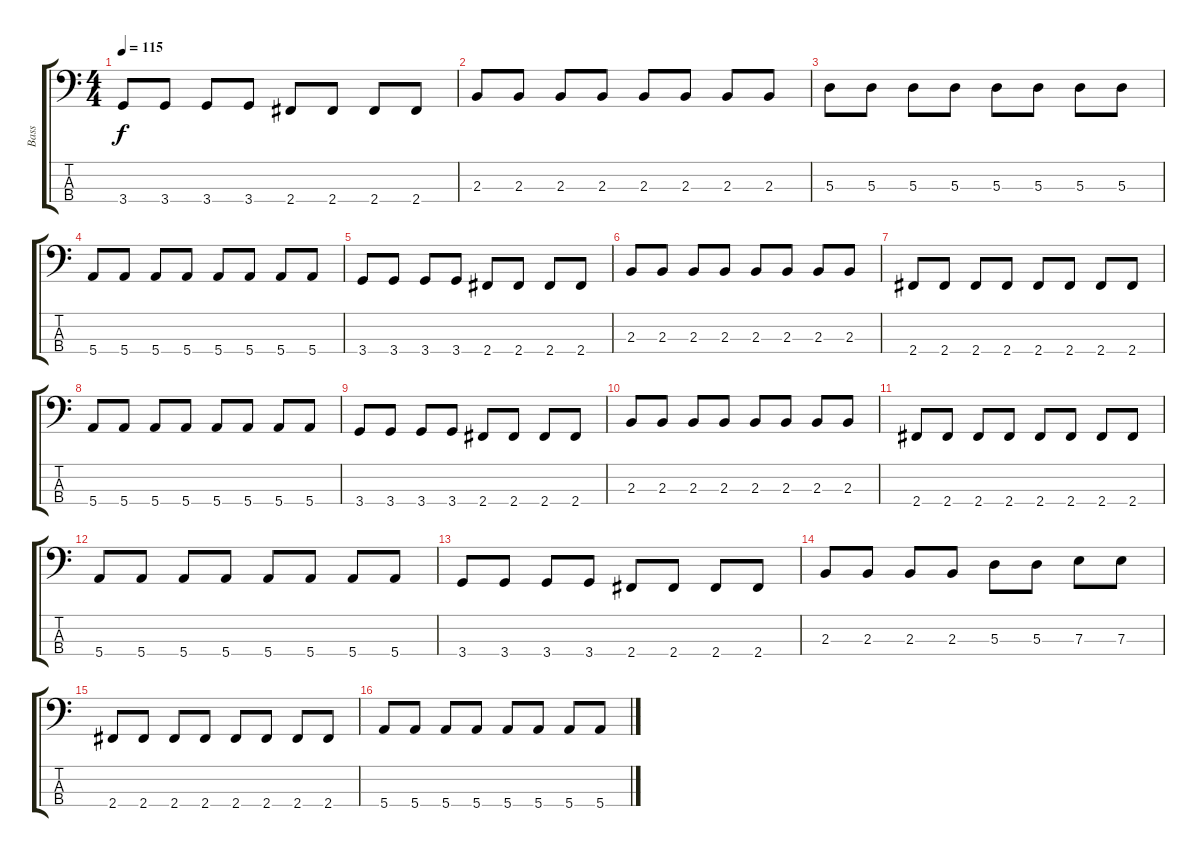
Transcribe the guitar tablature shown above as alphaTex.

\track ("Bass" "Bass") {instrument electricbasspick}
\staff {score tabs}
\tuning (G2 D2 A1 E1) {hide}
\ts (4 4)
\tempo 115
\clef f4
\ks c
3.4.8{dy f} 3.4.8 3.4.8 3.4.8 2.4.8 2.4.8 2.4.8 2.4.8 |
2.3.8 2.3.8 2.3.8 2.3.8 2.3.8 2.3.8 2.3.8 2.3.8 |
5.3.8 5.3.8 5.3.8 5.3.8 5.3.8 5.3.8 5.3.8 5.3.8 |
5.4.8 5.4.8 5.4.8 5.4.8 5.4.8 5.4.8 5.4.8 5.4.8 |
3.4.8 3.4.8 3.4.8 3.4.8 2.4.8 2.4.8 2.4.8 2.4.8 |
2.3.8 2.3.8 2.3.8 2.3.8 2.3.8 2.3.8 2.3.8 2.3.8 |
2.4.8 2.4.8 2.4.8 2.4.8 2.4.8 2.4.8 2.4.8 2.4.8 |
5.4.8 5.4.8 5.4.8 5.4.8 5.4.8 5.4.8 5.4.8 5.4.8 |
3.4.8 3.4.8 3.4.8 3.4.8 2.4.8 2.4.8 2.4.8 2.4.8 |
2.3.8 2.3.8 2.3.8 2.3.8 2.3.8 2.3.8 2.3.8 2.3.8 |
2.4.8 2.4.8 2.4.8 2.4.8 2.4.8 2.4.8 2.4.8 2.4.8 |
5.4.8 5.4.8 5.4.8 5.4.8 5.4.8 5.4.8 5.4.8 5.4.8 |
3.4.8 3.4.8 3.4.8 3.4.8 2.4.8 2.4.8 2.4.8 2.4.8 |
2.3.8 2.3.8 2.3.8 2.3.8 5.3.8 5.3.8 7.3.8 7.3.8 |
2.4.8 2.4.8 2.4.8 2.4.8 2.4.8 2.4.8 2.4.8 2.4.8 |
5.4.8 5.4.8 5.4.8 5.4.8 5.4.8 5.4.8 5.4.8 5.4.8
